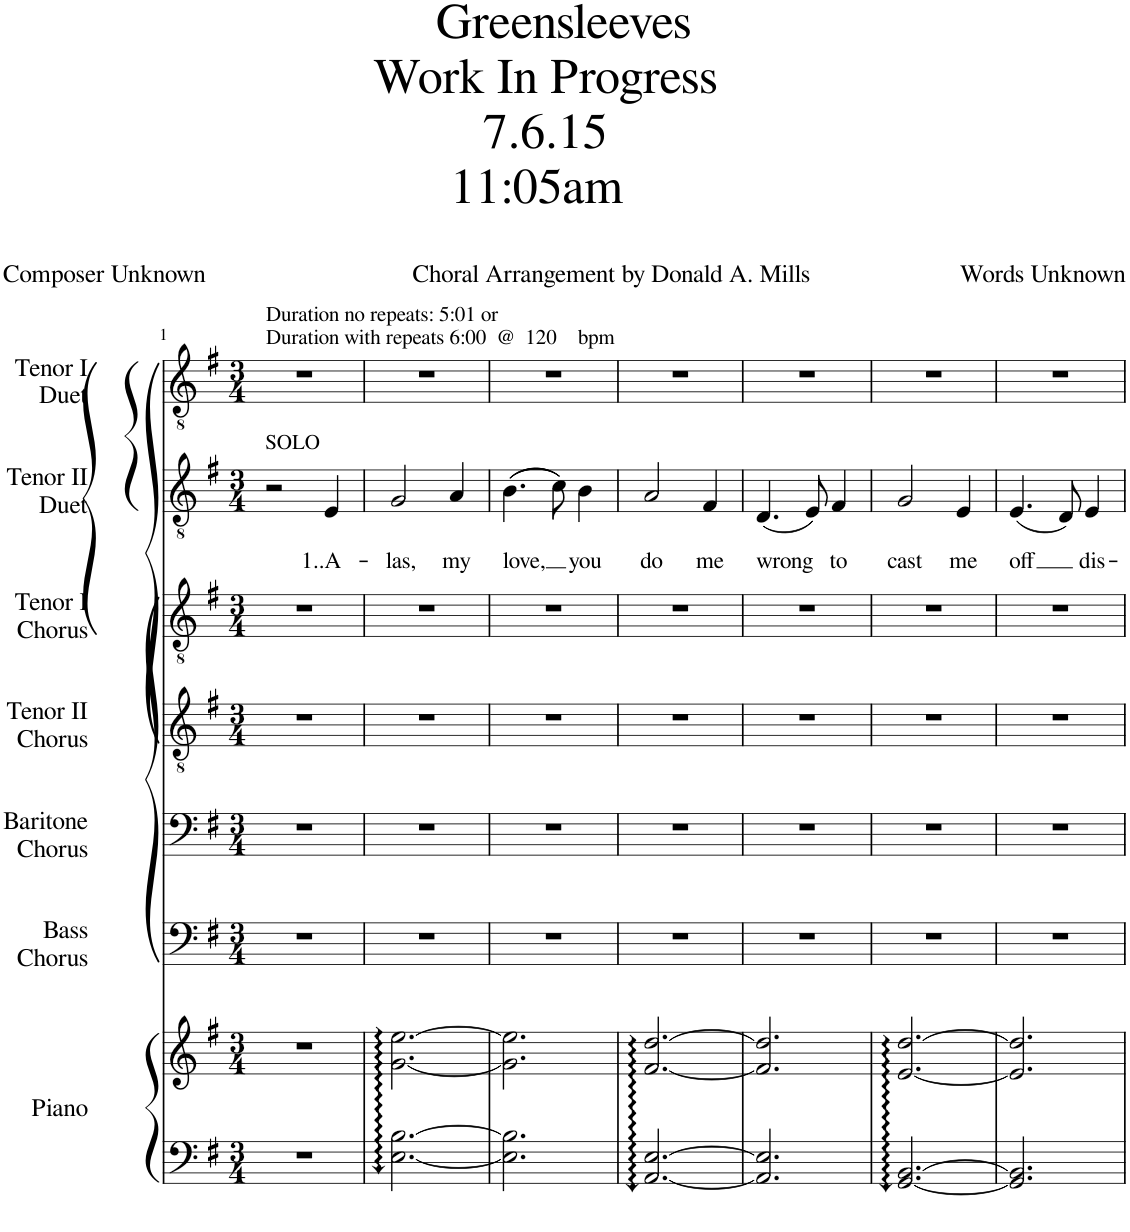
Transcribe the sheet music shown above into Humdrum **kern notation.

**kern	**kern	**kern	**kern	**kern	**kern	**kern	**text	**text	**kern
*part7	*part7	*part6	*part5	*part4	*part3	*part2	*part2	*part2	*part1
*staff8	*staff7	*staff6	*staff5	*staff4	*staff3	*staff2	*staff2	*staff2	*staff1
*I"Piano	*	*I"Bass Chorus	*I"Baritone Chorus	*I"Tenor II Chorus	*I"Tenor I Chorus	*I"Tenor II Duet	*	*	*I"Tenor I Duet
*I'Pno.	*	*I'Bass Chorus	*I'Bari Chorus	*I'T.  II Chorus	*I'T.  I Chorus	*I'T.  II Duet	*	*	*I'T.  I Duet
*clefF4	*clefG2	*clefF4	*clefF4	*clefGv2	*clefGv2	*clefGv2	*	*	*clefGv2
*k[f#]	*k[f#]	*k[f#]	*k[f#]	*k[f#]	*k[f#]	*k[f#]	*	*	*k[f#]
*M3/4	*M3/4	*M3/4	*M3/4	*M3/4	*M3/4	*M3/4	*	*	*M3/4
=1	=1	=1	=1	=1	=1	=1	=1	=1	=1
!	!	!	!	!	!	!	!	!	!LO:TX:a:t=Duration no repeats&colon; 5&colon;01 or
!	!	!	!	!	!	!	!	!	!LO:TX:a:t=Duration with repeats 6&colon;00  @  120    bpm
!	!	!	!	!	!	!LO:TX:a:t=SOLO	!	!	!
2.r	2.r	2.r	2.r	2.r	2.r	2r	.	.	2.r
!	!	!	!	!	!	!	!	!LO:LY:b	!
.	.	.	.	.	.	4E/	.	1..A-	.
=2	=2	=2	=2	=2	=2	=2	=2	=2	=2
!	!	!	!	!	!	!	!	!LO:LY:b	!
[2.E\ [2.B\	[2.g\ [2.ee\	2.r	2.r	2.r	2.r	2G/	.	-las,	2.r
!	!	!	!	!	!	!	!	!LO:LY:b	!
.	.	.	.	.	.	4A/	.	my	.
=3	=3	=3	=3	=3	=3	=3	=3	=3	=3
!	!	!	!	!	!	!	!	!LO:LY:b	!
2.E\] 2.B\]	2.g\] 2.ee\]	2.r	2.r	2.r	2.r	((4.B\	.	love,	2.r
.	.	.	.	.	.	8c\))	.	.	.
!	!	!	!	!	!	!	!	!LO:LY:b	!
.	.	.	.	.	.	4B\	.	you	.
=4	=4	=4	=4	=4	=4	=4	=4	=4	=4
!	!	!	!	!	!	!	!	!LO:LY:b	!
[2.AA/ [2.E/	[2.f#/ [2.dd/	2.r	2.r	2.r	2.r	2A/	.	do	2.r
!	!	!	!	!	!	!	!	!LO:LY:b	!
.	.	.	.	.	.	4F#/	.	me	.
=5	=5	=5	=5	=5	=5	=5	=5	=5	=5
!	!	!	!	!	!	!	!	!LO:LY:b	!
2.AA/] 2.E/]	2.f#/] 2.dd/]	2.r	2.r	2.r	2.r	(4.D/	.	wrong	2.r
.	.	.	.	.	.	8E/)	.	.	.
!	!	!	!	!	!	!	!	!LO:LY:b	!
.	.	.	.	.	.	4F#/	.	to	.
=6	=6	=6	=6	=6	=6	=6	=6	=6	=6
!	!	!	!	!	!	!	!	!LO:LY:b	!
[2.GG/ [2.BB/	[2.e/ [2.dd/	2.r	2.r	2.r	2.r	2G/	.	cast	2.r
!	!	!	!	!	!	!	!	!LO:LY:b	!
.	.	.	.	.	.	4E/	.	me	.
=7	=7	=7	=7	=7	=7	=7	=7	=7	=7
!	!	!	!	!	!	!	!	!LO:LY:b	!
2.GG/] 2.BB/]	2.e/] 2.dd/]	2.r	2.r	2.r	2.r	(4.E/	.	off	2.r
.	.	.	.	.	.	8D/)	.	.	.
!	!	!	!	!	!	!	!	!LO:LY:b	!
.	.	.	.	.	.	4E/	.	dis-	.
=	=	=	=	=	=	=	=	=	=
*-	*-	*-	*-	*-	*-	*-	*-	*-	*-
